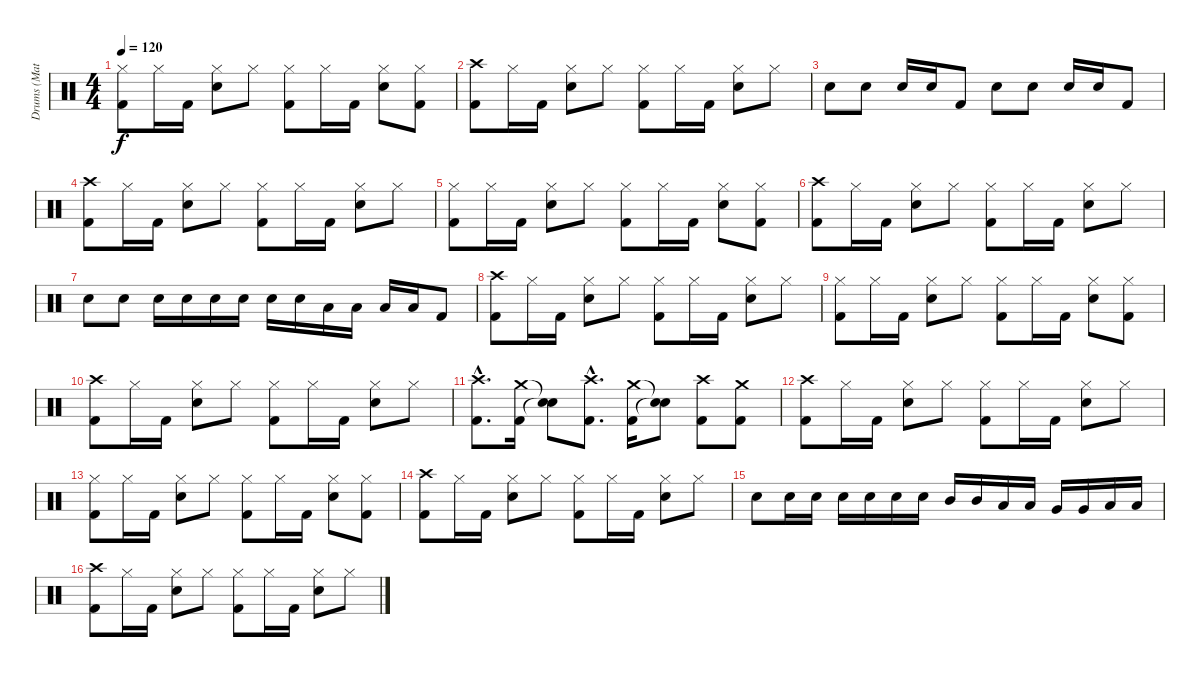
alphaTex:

\track ("Drums (Matt)" "Drums (Mat") {instrument percussion}
\staff {score}
\articulation defaults
\ts (4 4)
\tempo 120
\clef neutral
\ks c
("Hi-Hat (closed)" "Kick (hit) 2").8{dy f} "Hi-Hat (closed)".16 "Kick (hit) 2".16 ("Hi-Hat (closed)" "Snare (hit) 2").8 "Hi-Hat (closed)".8 ("Hi-Hat (closed)" "Kick (hit) 2").8 "Hi-Hat (closed)".16 "Kick (hit) 2".16 ("Hi-Hat (closed)" "Snare (hit) 2").8 ("Hi-Hat (closed)" "Kick (hit) 2").8 |
("Crash high (hit)" "Kick (hit) 2").8 "Hi-Hat (closed)".16 "Kick (hit) 2".16 ("Hi-Hat (closed)" "Snare (hit) 2").8 "Hi-Hat (closed)".8 ("Hi-Hat (closed)" "Kick (hit) 2").8 "Hi-Hat (closed)".16 "Kick (hit) 2".16 ("Hi-Hat (closed)" "Snare (hit) 2").8 "Hi-Hat (closed)".8 |
"Snare (hit) 2".8 "Snare (hit) 2".8 "Snare (hit) 2".16 "Snare (hit) 2".16 "Kick (hit) 2".8 "Snare (hit) 2".8 "Snare (hit) 2".8 "Snare (hit) 2".16 "Snare (hit) 2".16 "Kick (hit) 2".8 |
("Crash high (hit)" "Kick (hit) 2").8 "Hi-Hat (closed)".16 "Kick (hit) 2".16 ("Hi-Hat (closed)" "Snare (hit) 2").8 "Hi-Hat (closed)".8 ("Hi-Hat (closed)" "Kick (hit) 2").8 "Hi-Hat (closed)".16 "Kick (hit) 2".16 ("Hi-Hat (closed)" "Snare (hit) 2").8 "Hi-Hat (closed)".8 |
("Hi-Hat (closed)" "Kick (hit) 2").8 "Hi-Hat (closed)".16 "Kick (hit) 2".16 ("Hi-Hat (closed)" "Snare (hit) 2").8 "Hi-Hat (closed)".8 ("Hi-Hat (closed)" "Kick (hit) 2").8 "Hi-Hat (closed)".16 "Kick (hit) 2".16 ("Hi-Hat (closed)" "Snare (hit) 2").8 ("Hi-Hat (closed)" "Kick (hit) 2").8 |
("Crash high (hit)" "Kick (hit) 2").8 "Hi-Hat (closed)".16 "Kick (hit) 2".16 ("Hi-Hat (closed)" "Snare (hit) 2").8 "Hi-Hat (closed)".8 ("Hi-Hat (closed)" "Kick (hit) 2").8 "Hi-Hat (closed)".16 "Kick (hit) 2".16 ("Hi-Hat (closed)" "Snare (hit) 2").8 "Hi-Hat (closed)".8 |
"Snare (hit) 2".8 "Snare (hit) 2".8 "Snare (hit) 2".16 "Snare (hit) 2".16 "Snare (hit) 2".16 "Snare (hit) 2".16 "Snare (hit) 2".16 "Snare (hit) 2".16 "Low Tom (hit)".16 "Low Tom (hit)".16 "Low Tom (hit)".16 "Low Tom (hit)".16 "Kick (hit) 2".8 |
("Crash high (hit)" "Kick (hit) 2").8 "Hi-Hat (closed)".16 "Kick (hit) 2".16 ("Hi-Hat (closed)" "Snare (hit) 2").8 "Hi-Hat (closed)".8 ("Hi-Hat (closed)" "Kick (hit) 2").8 "Hi-Hat (closed)".16 "Kick (hit) 2".16 ("Hi-Hat (closed)" "Snare (hit) 2").8 "Hi-Hat (closed)".8 |
("Hi-Hat (closed)" "Kick (hit) 2").8 "Hi-Hat (closed)".16 "Kick (hit) 2".16 ("Hi-Hat (closed)" "Snare (hit) 2").8 "Hi-Hat (closed)".8 ("Hi-Hat (closed)" "Kick (hit) 2").8 "Hi-Hat (closed)".16 "Kick (hit) 2".16 ("Hi-Hat (closed)" "Snare (hit) 2").8 ("Hi-Hat (closed)" "Kick (hit) 2").8 |
("Crash high (hit)" "Kick (hit) 2").8 "Hi-Hat (closed)".16 "Kick (hit) 2".16 ("Hi-Hat (closed)" "Snare (hit) 2").8 "Hi-Hat (closed)".8 ("Hi-Hat (closed)" "Kick (hit) 2").8 "Hi-Hat (closed)".16 "Kick (hit) 2".16 ("Hi-Hat (closed)" "Snare (hit) 2").8 "Hi-Hat (closed)".8 |
("Crash high (hit)"{hac} "Kick (hit) 2"{hac}).8{d} ("Crash medium (hit)" "Kick (hit) 2").16 ("Snare (hit)"{t} "Snare (hit)"{t}).8 ("Crash high (hit)"{hac} "Kick (hit) 2"{hac}).8{d} ("Crash medium (hit)" "Kick (hit) 2").16 ("Snare (hit)"{t} "Snare (hit)"{t}).8 ("Crash high (hit)" "Kick (hit) 2").8 ("Crash medium (hit)" "Kick (hit) 2").8 |
("Crash high (hit)" "Kick (hit) 2").8 "Hi-Hat (closed)".16 "Kick (hit) 2".16 ("Hi-Hat (closed)" "Snare (hit) 2").8 "Hi-Hat (closed)".8 ("Hi-Hat (closed)" "Kick (hit) 2").8 "Hi-Hat (closed)".16 "Kick (hit) 2".16 ("Hi-Hat (closed)" "Snare (hit) 2").8 "Hi-Hat (closed)".8 |
("Hi-Hat (closed)" "Kick (hit) 2").8 "Hi-Hat (closed)".16 "Kick (hit) 2".16 ("Hi-Hat (closed)" "Snare (hit) 2").8 "Hi-Hat (closed)".8 ("Hi-Hat (closed)" "Kick (hit) 2").8 "Hi-Hat (closed)".16 "Kick (hit) 2".16 ("Hi-Hat (closed)" "Snare (hit) 2").8 ("Hi-Hat (closed)" "Kick (hit) 2").8 |
("Crash high (hit)" "Kick (hit) 2").8 "Hi-Hat (closed)".16 "Kick (hit) 2".16 ("Hi-Hat (closed)" "Snare (hit) 2").8 "Hi-Hat (closed)".8 ("Hi-Hat (closed)" "Kick (hit) 2").8 "Hi-Hat (closed)".16 "Kick (hit) 2".16 ("Hi-Hat (closed)" "Snare (hit) 2").8 "Hi-Hat (closed)".8 |
"Snare (hit) 2".8 "Snare (hit) 2".16 "Snare (hit) 2".16 "Snare (hit) 2".16 "Snare (hit) 2".16 "Snare (hit) 2".16 "Snare (hit) 2".16 "Mid Tom (hit)".16 "Mid Tom (hit)".16 "Low Tom (hit)".16 "Low Tom (hit)".16 "Very Low Tom (hit)".16 "Very Low Tom (hit)".16 "Low Floor Tom (hit)".16 "Low Floor Tom (hit)".16 |
("Crash high (hit)" "Kick (hit) 2").8 "Hi-Hat (closed)".16 "Kick (hit) 2".16 ("Hi-Hat (closed)" "Snare (hit) 2").8 "Hi-Hat (closed)".8 ("Hi-Hat (closed)" "Kick (hit) 2").8 "Hi-Hat (closed)".16 "Kick (hit) 2".16 ("Hi-Hat (closed)" "Snare (hit) 2").8 "Hi-Hat (closed)".8
